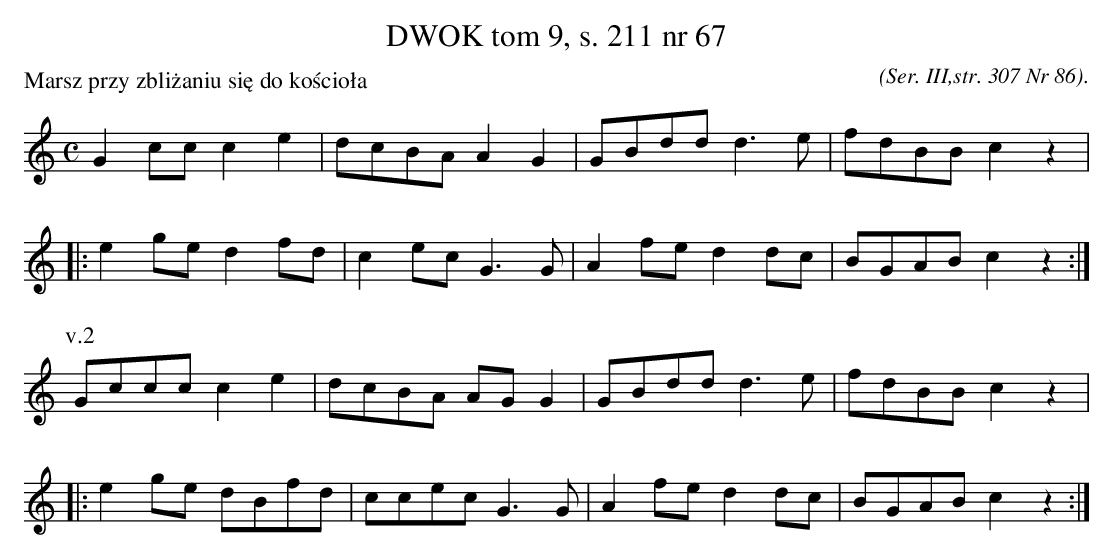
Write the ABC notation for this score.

X:1
T:DWOK tom 9, s. 211 nr 67
O:(Ser. III,str. 307 Nr 86).
L:1/16
M:C
P:Marsz przy zbliżaniu się do kościoła
K:C
G4c2c2 c4e4|d2c2B2A2 A4G4|G2B2d2d2 d6e2|f2d2B2B2 c4z4|
|:e4g2e2 d4f2d2|c4e2c2 G6G2|A4f2e2 d4d2c2|B2G2A2B2 c4z4:|
P:v.2
G2c2c2c2 c4e4|d2c2B2A2 A2G2G4|G2B2d2d2 d6e2|f2d2B2B2 c4z4|
|:e4g2e2 d2B2f2d2|c2c2e2c2 G6G2|A4f2e2 d4d2c2|B2G2A2B2 c4z4:|
